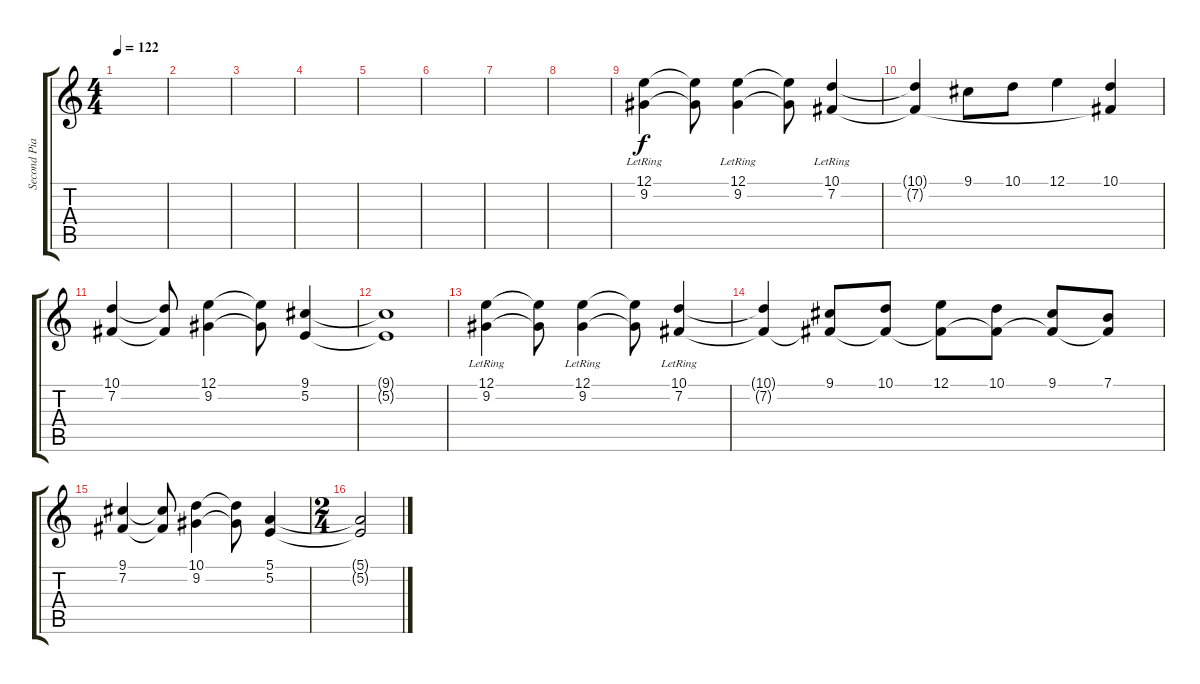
\track ("Second Piano" "Second Pia") {instrument electricpiano2}
\staff {score tabs}
\tuning (E4 B3 G3 D3 A2 E2) {hide}
\ts (4 4)
\tempo 122
\clef g2
\ks c
|
|
|
|
|
|
|
|
(12.1 9.2{lr}).4 (12.1{t} 9.2{t}).8 (12.1{lr} 9.2{lr}).4 (12.1{t} 9.2{t}).8 (10.1{lr} 7.2).4 |
(10.1{t} 7.2{t}).4 9.1.8 10.1.8 12.1.4 (10.1 7.2{t}).4 |
(10.1 7.2).4 (10.1{t} 7.2{t}).8 (12.1 9.2).4 (12.1{t} 9.2{t}).8 (9.1 5.2).4 |
(9.1{t} 5.2{t}).1 |
(12.1 9.2{lr}).4 (12.1{t} 9.2{t}).8 (12.1{lr} 9.2{lr}).4 (12.1{t} 9.2{t}).8 (10.1{lr} 7.2).4 |
(10.1{t} 7.2{t}).4 (9.1 7.2{t}).8 (10.1 7.2{t}).8 (12.1 7.2{t}).8 (10.1 7.2{t}).8 (9.1 7.2{t}).8 (7.1 7.2{t}).8 |
(9.1 7.2).4 (9.1{t} 7.2{t}).8 (10.1 9.2).4 (10.1{t} 9.2{t}).8 (5.1 5.2).4 |
\ts (2 4)
(5.1{t} 5.2{t}).2
